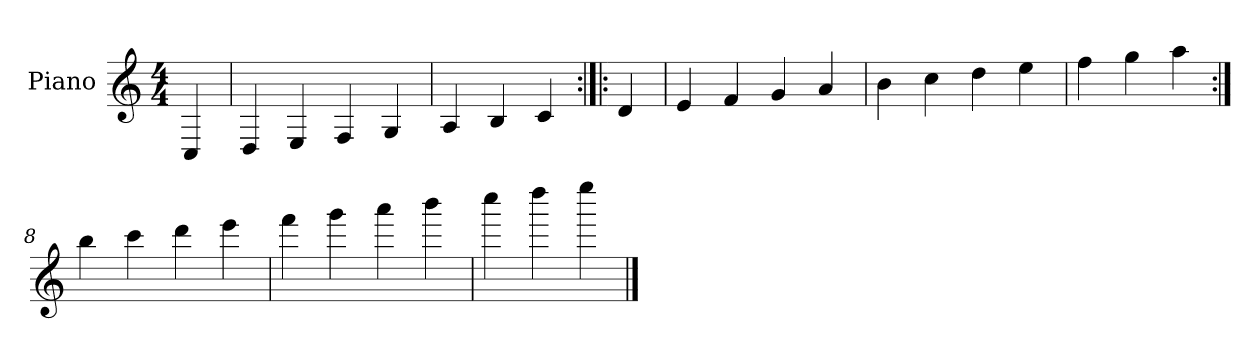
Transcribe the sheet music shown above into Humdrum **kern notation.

**kern
*part1
*staff1
*I"Piano
*I'Pno.
*clefG2
*k[]
*M4/4
=1
4C/
=2
4D/
4E/
4F/
4G/
=3
4A/
4B/
4c/
=4:|!|:
4d/
=5
4e/
4f/
4g/
4a/
=6
4b\
4cc\
4dd\
4ee\
=7
4ff\
4gg\
4aa\
=8:|!
4bb\
4ccc\
4ddd\
4eee\
=9
4fff\
4ggg\
4aaa\
4bbb\
=10
4cccc\
4dddd\
4eeee\
==
*-
